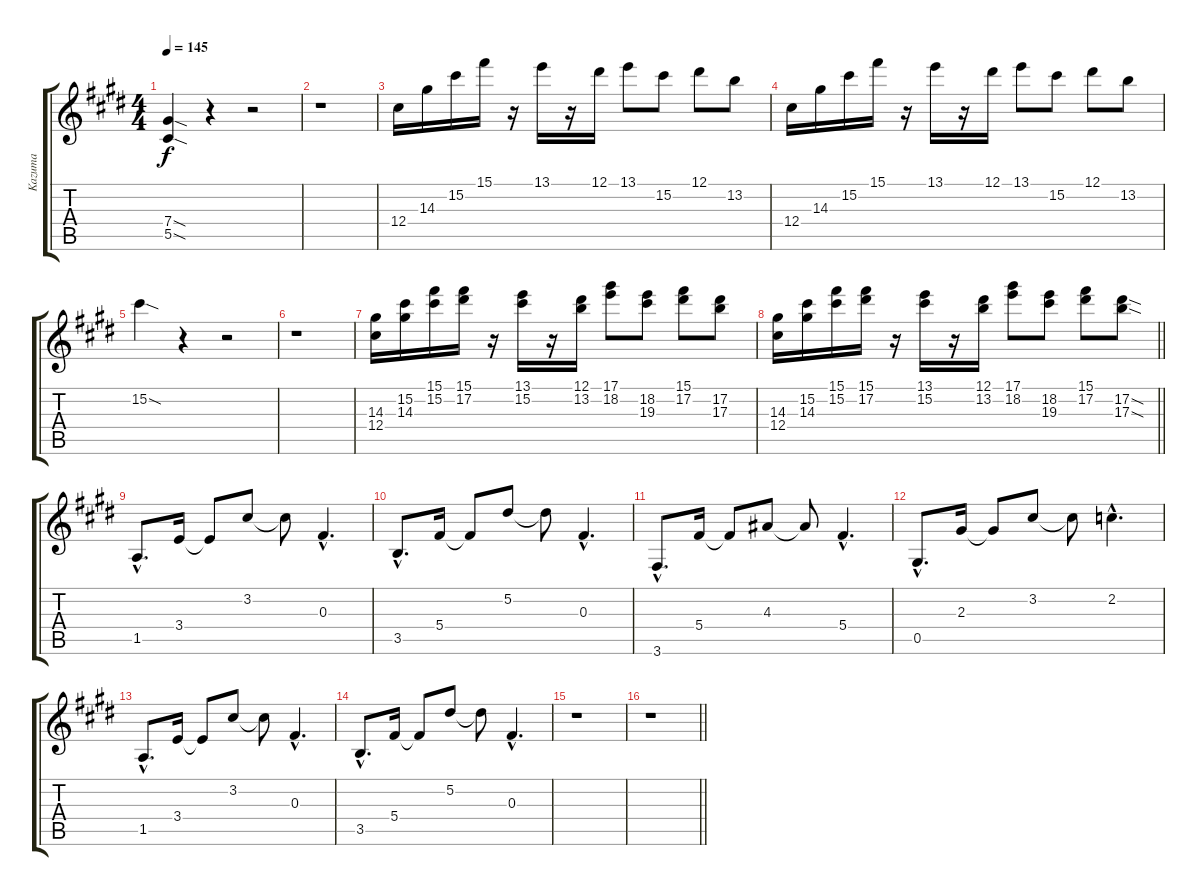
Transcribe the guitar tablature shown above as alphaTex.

\track ("Kazuma" "Kazuma") {instrument distortionguitar}
\staff {score tabs}
\tuning (Eb4 Bb3 Gb3 Db3 Ab2 Eb2) {hide}
\ts (4 4)
\tempo 145
\clef g2
\ks c#minor
(7.4{sod} 5.5{sod}).4{dy f} r.4 r.2 |
r.1 |
12.4.16 14.3.16 15.2.16 15.1.16 r.16 13.1.16 r.16 12.1.16 13.1.8 15.2.8 12.1.8 13.2.8 |
12.4.16 14.3.16 15.2.16 15.1.16 r.16 13.1.16 r.16 12.1.16 13.1.8 15.2.8 12.1.8 13.2.8 |
15.2{sod}.4 r.4 r.2 |
r.1 |
(14.3 12.4).16 (15.2 14.3).16 (15.1 15.2).16 (15.1 17.2).16 r.16 (13.1 15.2).16 r.16 (12.1 13.2).16 (17.1 18.2).8 (18.2 19.3).8 (15.1 17.2).8 (17.2 17.3).8 |
\barLineRight lightlight
(14.3 12.4).16 (15.2 14.3).16 (15.1 15.2).16 (15.1 17.2).16 r.16 (13.1 15.2).16 r.16 (12.1 13.2).16 (17.1 18.2).8 (18.2 19.3).8 (15.1 17.2).8 (17.2{sod} 17.3{sod}).8 |
1.5{hac}.8{d volume 16 instrument electricguitarclean} 3.4.16 3.4{t}.8 3.2.8 3.2{t}.8 0.3{hac}.4{d} |
3.5{hac}.8{d} 5.4.16 5.4{t}.8 5.2.8 5.2{t}.8 0.3{hac}.4{d} |
3.6{hac}.8{d} 5.4.16 5.4{t}.8 4.3.8 4.3{t}.8 5.4{hac}.4{d} |
0.5{hac}.8{d} 2.3.16 2.3{t}.8 3.2.8 3.2{t}.8 2.2{hac}.4{d} |
1.5{hac}.8{d} 3.4.16 3.4{t}.8 3.2.8 3.2{t}.8 0.3{hac}.4{d} |
3.5{hac}.8{d} 5.4.16 5.4{t}.8 5.2.8 5.2{t}.8 0.3{hac}.4{d} |
r.1{volume 13 instrument distortionguitar} |
\barLineRight lightlight
r.1
